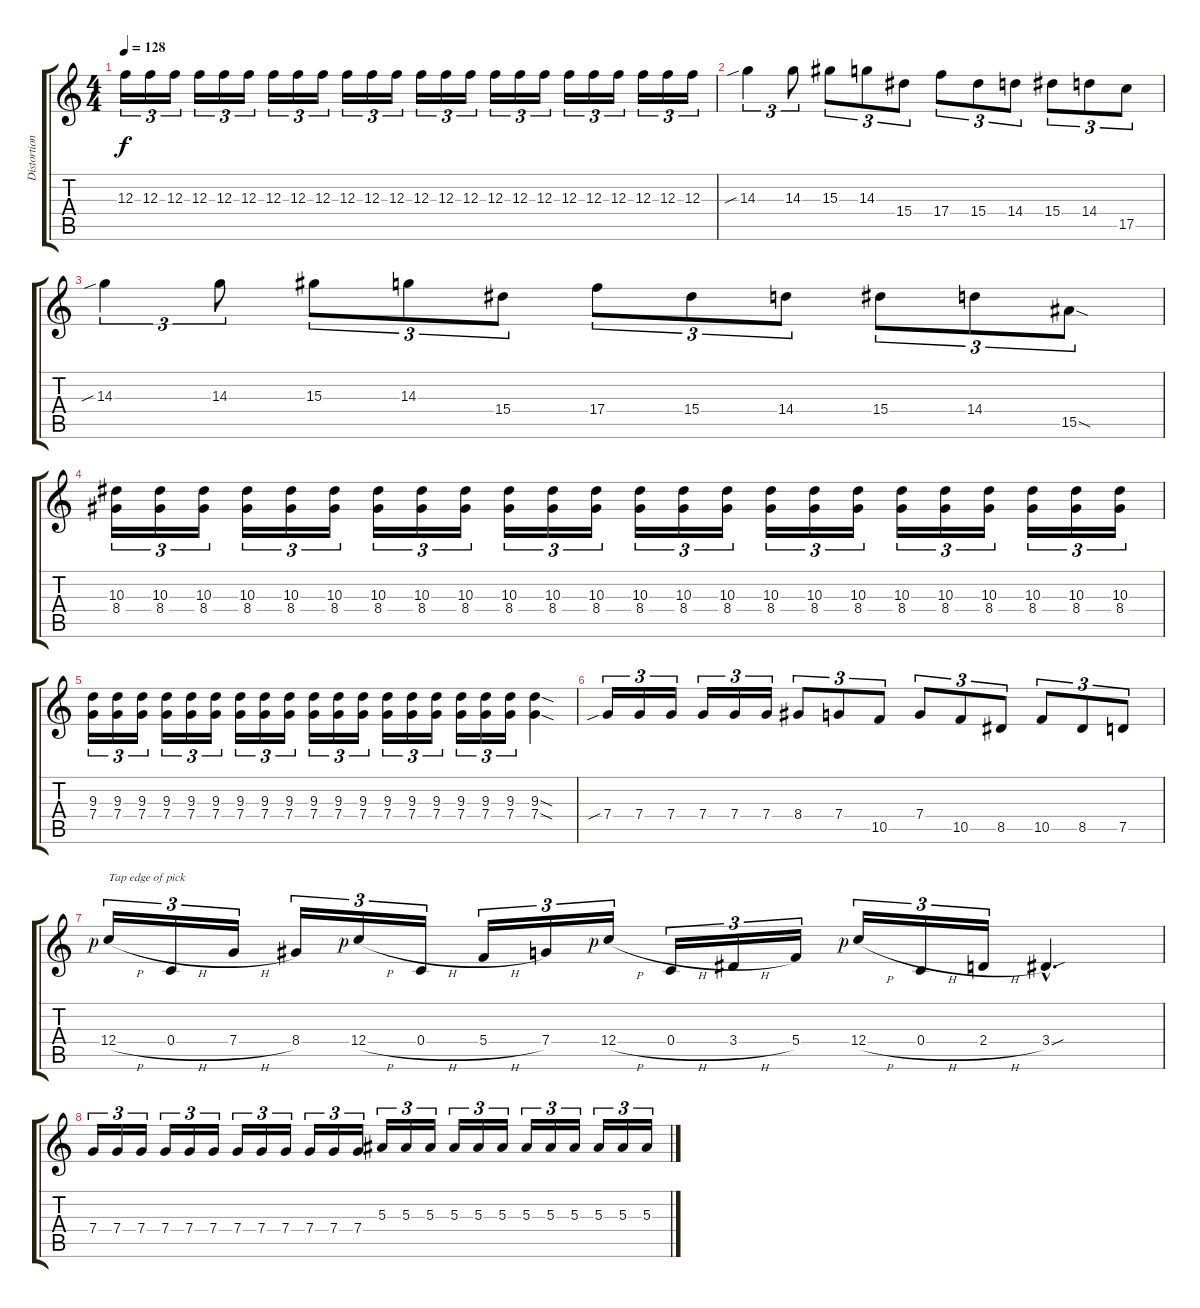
\track ("Distortion Guitar 1" "Distortion") {instrument distortionguitar}
\staff {score tabs}
\tuning (D4 A3 F3 C3 G2 D2) {hide}
\ts (4 4)
\tempo 128
\clef g2
\ks c
12.3.16{tu (3 2) dy f} 12.3.16{tu (3 2)} 12.3.16{tu (3 2)} 12.3.16{tu (3 2)} 12.3.16{tu (3 2)} 12.3.16{tu (3 2)} 12.3.16{tu (3 2)} 12.3.16{tu (3 2)} 12.3.16{tu (3 2)} 12.3.16{tu (3 2)} 12.3.16{tu (3 2)} 12.3.16{tu (3 2)} 12.3.16{tu (3 2)} 12.3.16{tu (3 2)} 12.3.16{tu (3 2)} 12.3.16{tu (3 2)} 12.3.16{tu (3 2)} 12.3.16{tu (3 2)} 12.3.16{tu (3 2)} 12.3.16{tu (3 2)} 12.3.16{tu (3 2)} 12.3.16{tu (3 2)} 12.3.16{tu (3 2)} 12.3.16{tu (3 2)} |
14.3{sib}.4{tu (3 2)} 14.3.8{tu (3 2)} 15.3.8{tu (3 2)} 14.3.8{tu (3 2)} 15.4.8{tu (3 2)} 17.4.8{tu (3 2)} 15.4.8{tu (3 2)} 14.4.8{tu (3 2)} 15.4.8{tu (3 2)} 14.4.8{tu (3 2)} 17.5.8{tu (3 2)} |
14.3{sib}.4{tu (3 2)} 14.3.8{tu (3 2)} 15.3.8{tu (3 2)} 14.3.8{tu (3 2)} 15.4.8{tu (3 2)} 17.4.8{tu (3 2)} 15.4.8{tu (3 2)} 14.4.8{tu (3 2)} 15.4.8{tu (3 2)} 14.4.8{tu (3 2)} 15.5{sod}.8{tu (3 2)} |
(10.3 8.4).16{tu (3 2)} (10.3 8.4).16{tu (3 2)} (10.3 8.4).16{tu (3 2)} (10.3 8.4).16{tu (3 2)} (10.3 8.4).16{tu (3 2)} (10.3 8.4).16{tu (3 2)} (10.3 8.4).16{tu (3 2)} (10.3 8.4).16{tu (3 2)} (10.3 8.4).16{tu (3 2)} (10.3 8.4).16{tu (3 2)} (10.3 8.4).16{tu (3 2)} (10.3 8.4).16{tu (3 2)} (10.3 8.4).16{tu (3 2)} (10.3 8.4).16{tu (3 2)} (10.3 8.4).16{tu (3 2)} (10.3 8.4).16{tu (3 2)} (10.3 8.4).16{tu (3 2)} (10.3 8.4).16{tu (3 2)} (10.3 8.4).16{tu (3 2)} (10.3 8.4).16{tu (3 2)} (10.3 8.4).16{tu (3 2)} (10.3 8.4).16{tu (3 2)} (10.3 8.4).16{tu (3 2)} (10.3 8.4).16{tu (3 2)} |
(9.3 7.4).16{tu (3 2)} (9.3 7.4).16{tu (3 2)} (9.3 7.4).16{tu (3 2)} (9.3 7.4).16{tu (3 2)} (9.3 7.4).16{tu (3 2)} (9.3 7.4).16{tu (3 2)} (9.3 7.4).16{tu (3 2)} (9.3 7.4).16{tu (3 2)} (9.3 7.4).16{tu (3 2)} (9.3 7.4).16{tu (3 2)} (9.3 7.4).16{tu (3 2)} (9.3 7.4).16{tu (3 2)} (9.3 7.4).16{tu (3 2)} (9.3 7.4).16{tu (3 2)} (9.3 7.4).16{tu (3 2)} (9.3 7.4).16{tu (3 2)} (9.3 7.4).16{tu (3 2)} (9.3 7.4).16{tu (3 2)} (9.3{sod} 7.4{sod}).4 |
7.4{sib}.16{tu (3 2)} 7.4.16{tu (3 2)} 7.4.16{tu (3 2)} 7.4.16{tu (3 2)} 7.4.16{tu (3 2)} 7.4.16{tu (3 2)} 8.4.8{tu (3 2)} 7.4.8{tu (3 2)} 10.5.8{tu (3 2)} 7.4.8{tu (3 2)} 10.5.8{tu (3 2)} 8.5.8{tu (3 2)} 10.5.8{tu (3 2)} 8.5.8{tu (3 2)} 7.5.8{tu (3 2)} |
12.4{h rf 1}.16{tu (3 2) txt "Tap edge of pick"} 0.4{h}.16{tu (3 2) volume 12} 7.4{h}.16{tu (3 2) volume 16} 8.4.16{tu (3 2)} 12.4{h rf 1}.16{tu (3 2)} 0.4{h}.16{tu (3 2) volume 12} 5.4{h}.16{tu (3 2) volume 16} 7.4.16{tu (3 2)} 12.4{h rf 1}.16{tu (3 2)} 0.4{h}.16{tu (3 2) volume 12} 3.4{h}.16{tu (3 2) volume 16} 5.4.16{tu (3 2)} 12.4{h rf 1}.16{tu (3 2)} 0.4{h}.16{tu (3 2) volume 12} 2.4{h}.16{tu (3 2) volume 16} 3.4{sou hac}.4{d} |
7.4.16{tu (3 2)} 7.4.16{tu (3 2)} 7.4.16{tu (3 2)} 7.4.16{tu (3 2)} 7.4.16{tu (3 2)} 7.4.16{tu (3 2)} 7.4.16{tu (3 2)} 7.4.16{tu (3 2)} 7.4.16{tu (3 2)} 7.4.16{tu (3 2)} 7.4.16{tu (3 2)} 7.4.16{tu (3 2)} 5.3.16{tu (3 2)} 5.3.16{tu (3 2)} 5.3.16{tu (3 2)} 5.3.16{tu (3 2)} 5.3.16{tu (3 2)} 5.3.16{tu (3 2)} 5.3.16{tu (3 2)} 5.3.16{tu (3 2)} 5.3.16{tu (3 2)} 5.3.16{tu (3 2)} 5.3.16{tu (3 2)} 5.3.16{tu (3 2)}
